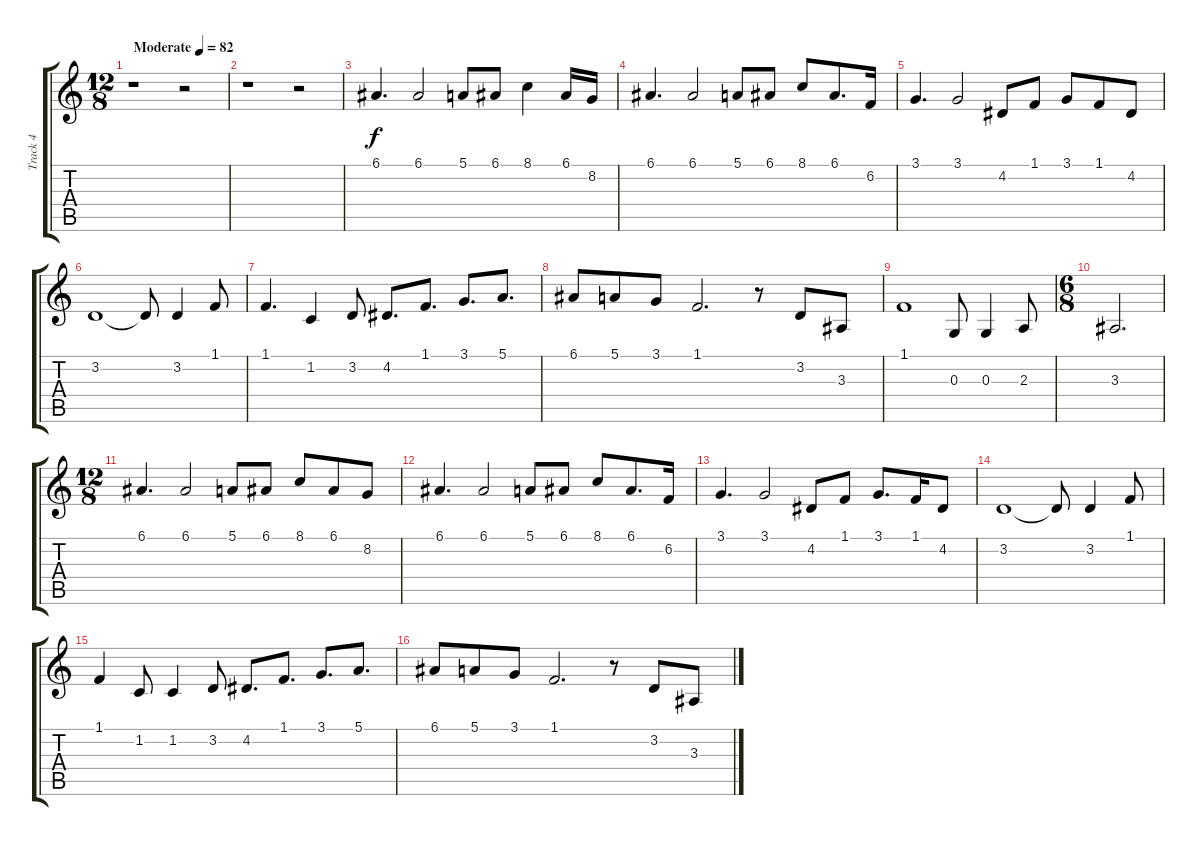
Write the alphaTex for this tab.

\track ("Track 4" "Track 4") {instrument fx4atmosphere}
\staff {score tabs}
\tuning (E4 B3 G3 D3 A2 E2) {hide}
\ts (12 8)
\tempo (82 "Moderate")
\clef g2
\ks c
r.1{dy f instrument fx4atmosphere} r.2 |
r.1 r.2 |
6.1.4{d volume 15 balance 8} 6.1.2 5.1.8 6.1.8 8.1.4 6.1.16 8.2.16 |
6.1.4{d} 6.1.2 5.1.8 6.1.8 8.1.8 6.1.8{d} 6.2.16 |
3.1.4{d} 3.1.2 4.2.8 1.1.8 3.1.8 1.1.8 4.2.8 |
3.2.1 3.2{t}.8 3.2.4 1.1.8 |
1.1.4{d} 1.2.4 3.2.8 4.2.8{d} 1.1.8{d} 3.1.8{d} 5.1.8{d} |
6.1.8 5.1.8 3.1.8 1.1.2{d} r.8 3.2.8 3.3.8 |
1.1.1 0.3.8 0.3.4 2.3.8 |
\ts (6 8)
3.3.2{d} |
\ts (12 8)
6.1.4{d} 6.1.2 5.1.8 6.1.8 8.1.8 6.1.8 8.2.8 |
6.1.4{d} 6.1.2 5.1.8 6.1.8 8.1.8 6.1.8{d} 6.2.16 |
3.1.4{d} 3.1.2 4.2.8 1.1.8 3.1.8{d} 1.1.16 4.2.8 |
3.2.1 3.2{t}.8 3.2.4 1.1.8 |
1.1.4 1.2.8 1.2.4 3.2.8 4.2.8{d} 1.1.8{d} 3.1.8{d} 5.1.8{d} |
6.1.8 5.1.8 3.1.8 1.1.2{d} r.8 3.2.8 3.3.8
